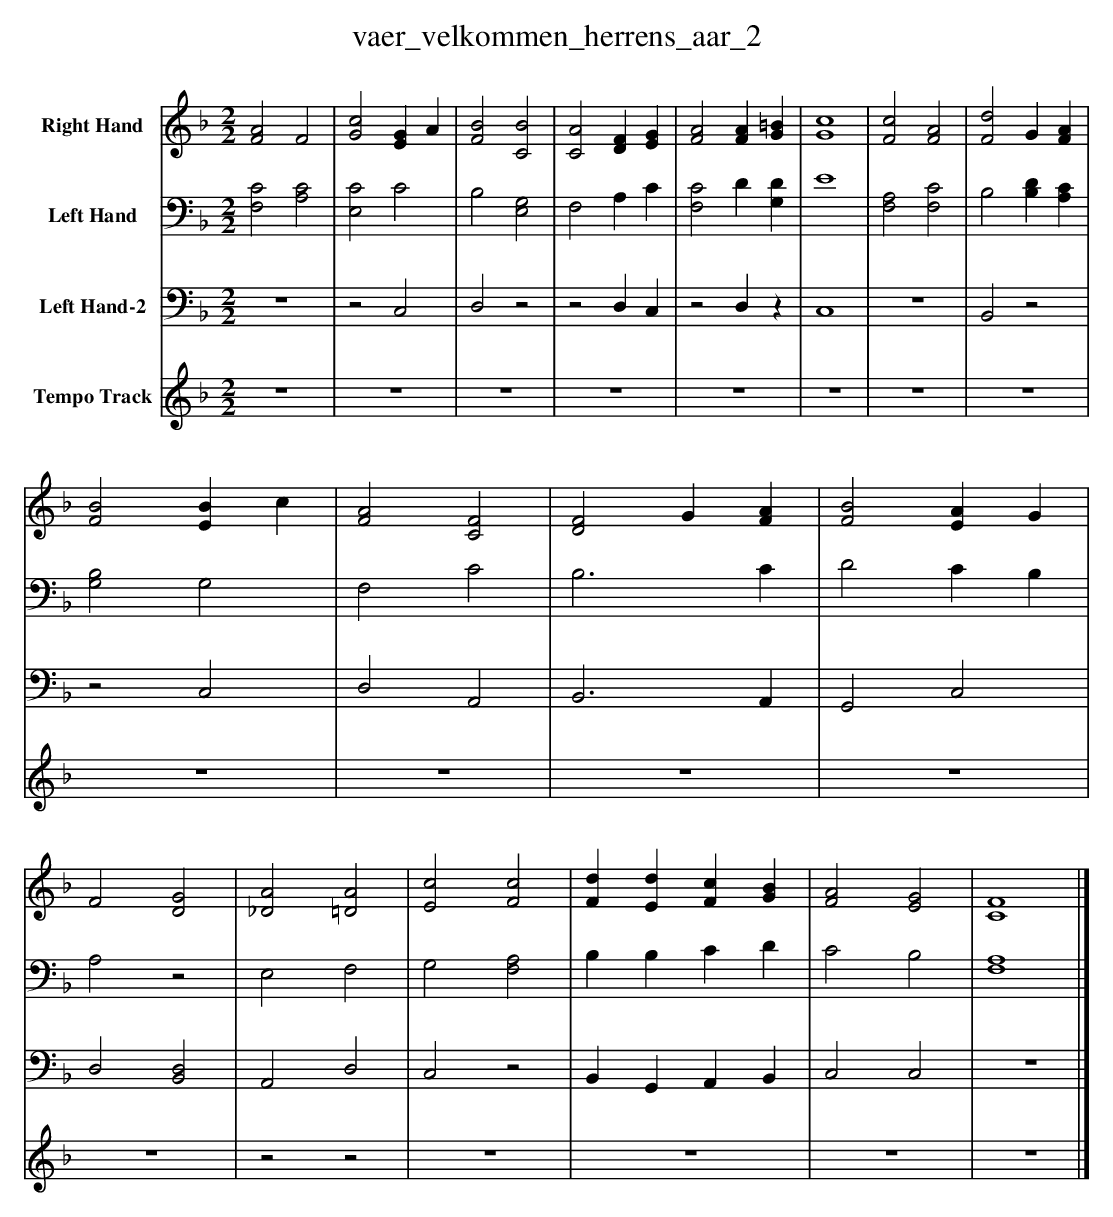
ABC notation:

X:1
T: vaer_velkommen_herrens_aar_2
L: 1/4
M: 2/2
V: P1 name="Right Hand"
V: P2 name="Left Hand"
V: P3 name="Left Hand-2"
V: P4 name="Tempo Track"
K: F
[V: P1]  [K: F]  [M: 2/2]  [F2A2] F2 |  [G2c2] [EG] A |  [F2B2] [C2B2] |  [C2A2] [DF] [EG] |  [F2A2] [FA] [G=B] |  [G4c4] |  [F2c2] [F2A2] |  [F2d2] G [FA] |  [F2B2] [EB] c |  [F2A2] [C2F2] |  [D2F2] G [FA] |  [F2B2] [EA] G |  F2 [D2G2] |  [_D2A2] [=D2A2] |  [E2c2] [F2c2] |  [Fd] [Ed] [Fc] [GB] |  [F2A2] [E2G2] |  [C4F4] |]
[V: P2]  [K: F]  [M: 2/2]  [F,2C2] [A,2C2] |  [E,2C2] C2 |  B,2 [E,2G,2] |  F,2 A, C |  [F,2C2] D [G,D] |  E4 |  [F,2A,2] [F,2C2] |  B,2 [B,D] [A,C] |  [G,2B,2] G,2 |  F,2 C2 |  B,3 C |  D2 C B, |  A,2z2 |  E,2 F,2 |  G,2 [F,2A,2] |  B, B, C D |  C2 B,2 |  [F,4A,4] |]
[V: P3]  [K: F]  [M: 2/2] Z | z2 C,2 |  D,2z2 | z2 D, C, | z2 D,z |  C,4 | Z |  B,,2z2 | z2 C,2 |  D,2 A,,2 |  B,,3 A,, |  G,,2 C,2 |  D,2 [B,,2D,2] |  A,,2 D,2 |  C,2z2 |  B,, G,, A,, B,, |  C,2 C,2 | Z |]
[V: P4]  [K: F]  [M: 2/2] Z | Z | Z | Z | Z | Z | Z | Z | Z | Z | Z | Z | Z | z2z2 | Z | Z | Z | Z |]
